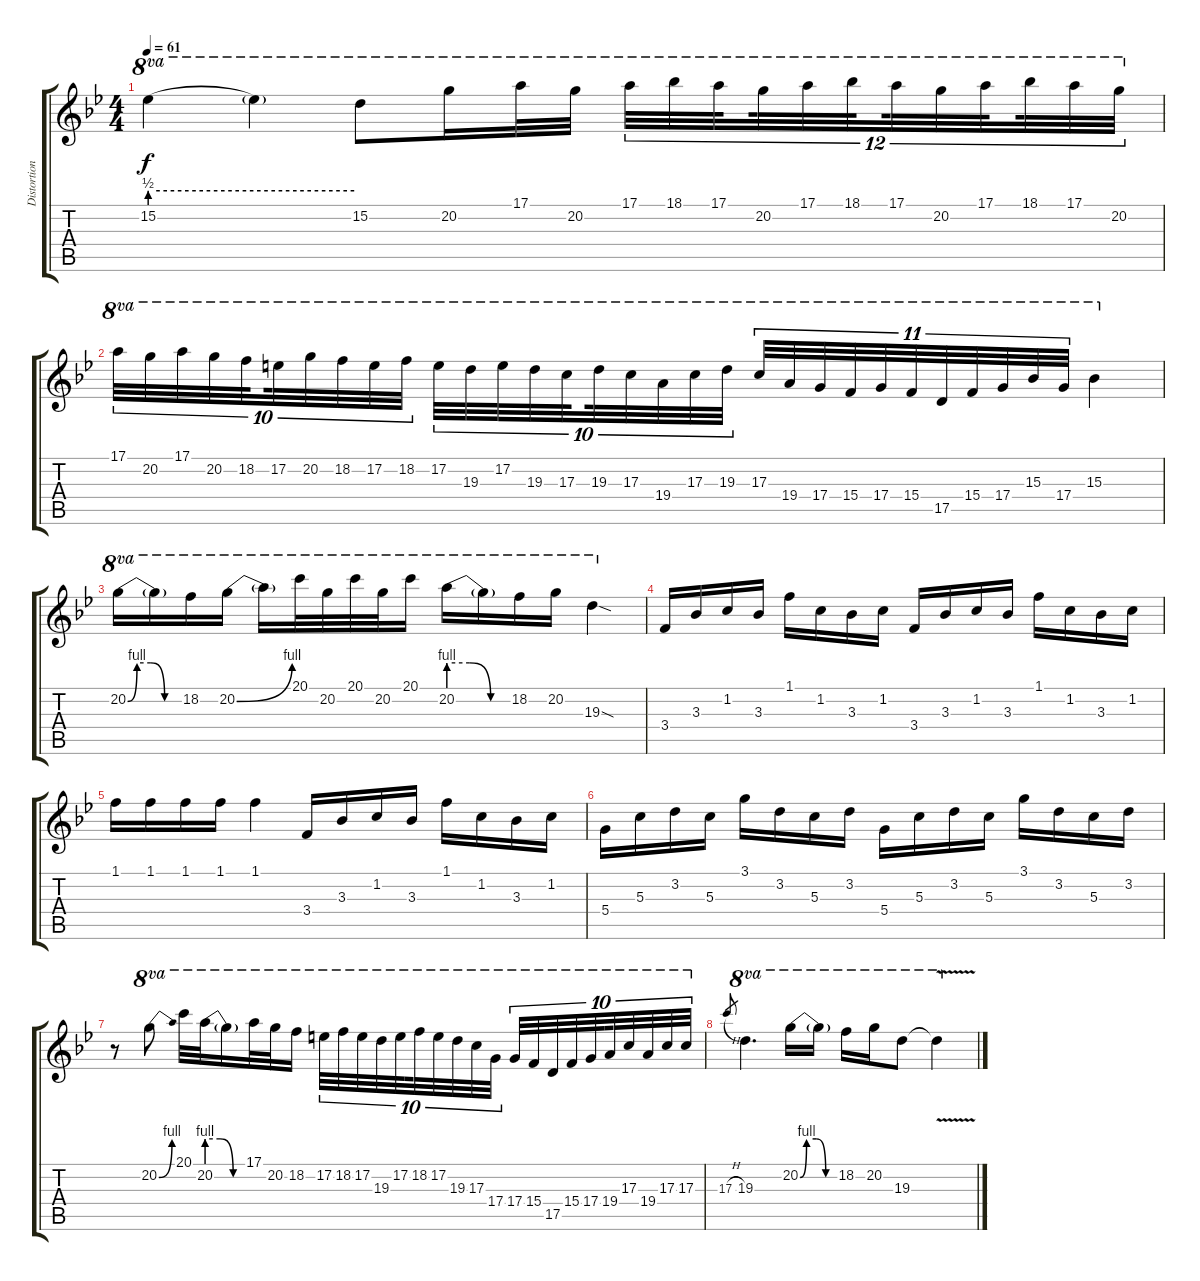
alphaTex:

\track ("Distortion" "Distortion") {instrument distortionguitar}
\staff {score tabs}
\tuning (E4 B3 G3 D3 A2 E2) {hide}
\ts (4 4)
\tempo 61
\clef g2
\ks bb
15.2{be (hold 0 2 60 2) t}.4{ot 8va dy f} 15.2{t}.4{ot 8va} 15.2.8{ot 8va} 20.2.16{ot 8va} 17.1.32{ot 8va} 20.2.32{ot 8va} 17.1.32{tu (12 8) ot 8va} 18.1.32{tu (12 8) ot 8va} 17.1.32{tu (12 8) ot 8va beam splitsecondary} 20.2.32{tu (12 8) ot 8va} 17.1.32{tu (12 8) ot 8va} 18.1.32{tu (12 8) ot 8va beam splitsecondary} 17.1.32{tu (12 8) ot 8va} 20.2.32{tu (12 8) ot 8va} 17.1.32{tu (12 8) ot 8va beam splitsecondary} 18.1.32{tu (12 8) ot 8va} 17.1.32{tu (12 8) ot 8va} 20.2.32{tu (12 8) ot 8va} |
17.1.32{tu (10 8) ot 8va} 20.2.32{tu (10 8) ot 8va} 17.1.32{tu (10 8) ot 8va} 20.2.32{tu (10 8) ot 8va} 18.2.32{tu (10 8) ot 8va beam splitsecondary} 17.2.32{tu (10 8) ot 8va} 20.2.32{tu (10 8) ot 8va} 18.2.32{tu (10 8) ot 8va} 17.2.32{tu (10 8) ot 8va} 18.2.32{tu (10 8) ot 8va} 17.2.32{tu (10 8) ot 8va} 19.3.32{tu (10 8) ot 8va} 17.2.32{tu (10 8) ot 8va} 19.3.32{tu (10 8) ot 8va} 17.3.32{tu (10 8) ot 8va beam splitsecondary} 19.3.32{tu (10 8) ot 8va} 17.3.32{tu (10 8) ot 8va} 19.4.32{tu (10 8) ot 8va} 17.3.32{tu (10 8) ot 8va} 19.3.32{tu (10 8) ot 8va} 17.3.32{tu (11 8) ot 8va} 19.4.32{tu (11 8) ot 8va} 17.4.32{tu (11 8) ot 8va} 15.4.32{tu (11 8) ot 8va} 17.4.32{tu (11 8) ot 8va} 15.4.32{tu (11 8) ot 8va} 17.5.32{tu (11 8) ot 8va} 15.4.32{tu (11 8) ot 8va} 17.4.32{tu (11 8) ot 8va} 15.3.32{tu (11 8) ot 8va} 17.4.32{tu (11 8) ot 8va} 15.3.4{ot 8va} |
20.2{be (custom 0 0 10 4 25 4 40 0 60 0)}.16{ot 8va} 20.2{t}.16{ot 8va} 18.2.16{ot 8va} 20.2{be (bend 0 0 60 4)}.16{ot 8va} 20.2{t}.16{ot 8va} 20.1.32{ot 8va} 20.2.32{ot 8va} 20.1.32{ot 8va} 20.2.32{ot 8va} 20.1.16{ot 8va} 20.2{be (custom 0 4 20 4 40 0 60 0)}.16{ot 8va} 20.2{t}.16{ot 8va} 18.2.16{ot 8va} 20.2.16{ot 8va} 19.3{sod}.4{ot 8va} |
3.4.16 3.3.16 1.2.16 3.3.16 1.1.16 1.2.16 3.3.16 1.2.16 3.4.16 3.3.16 1.2.16 3.3.16 1.1.16 1.2.16 3.3.16 1.2.16 |
1.1.16 1.1.16 1.1.16 1.1.16 1.1.4 3.4.16 3.3.16 1.2.16 3.3.16 1.1.16 1.2.16 3.3.16 1.2.16 |
5.4.16 5.3.16 3.2.16 5.3.16 3.1.16 3.2.16 5.3.16 3.2.16 5.4.16 5.3.16 3.2.16 5.3.16 3.1.16 3.2.16 5.3.16 3.2.16 |
r.8 20.2{be (bend 0 0 60 4)}.8{ot 8va} 20.1.32{ot 8va} 20.2{be (custom 0 4 20 4 40 0 60 0)}.32{ot 8va} 20.2{t}.16{ot 8va} 17.1.32{ot 8va} 20.2.32{ot 8va} 18.2.16{ot 8va} 17.2.32{tu (10 8) ot 8va} 18.2.32{tu (10 8) ot 8va} 17.2.32{tu (10 8) ot 8va} 19.3.32{tu (10 8) ot 8va} 17.2.32{tu (10 8) ot 8va beam splitsecondary} 18.2.32{tu (10 8) ot 8va} 17.2.32{tu (10 8) ot 8va} 19.3.32{tu (10 8) ot 8va} 17.3.32{tu (10 8) ot 8va} 17.4.32{tu (10 8) ot 8va} 17.4.32{tu (10 8) ot 8va} 15.4.32{tu (10 8) ot 8va} 17.5.32{tu (10 8) ot 8va} 15.4.32{tu (10 8) ot 8va} 17.4.32{tu (10 8) ot 8va beam splitsecondary} 19.4.32{tu (10 8) ot 8va} 17.3.32{tu (10 8) ot 8va} 19.4.32{tu (10 8) ot 8va} 17.3.32{tu (10 8) ot 8va} 17.3.32{tu (10 8) ot 8va} |
17.3{h}.8{gr} 19.3.4{d ot 8va} 20.2{be (custom 0 0 10 4 25 4 40 0 60 0)}.16{ot 8va} 20.2{t}.16{ot 8va} 18.2.16{ot 8va} 20.2.16{ot 8va} 19.3.8{ot 8va} 19.3{v t}.4{ot 8va}
